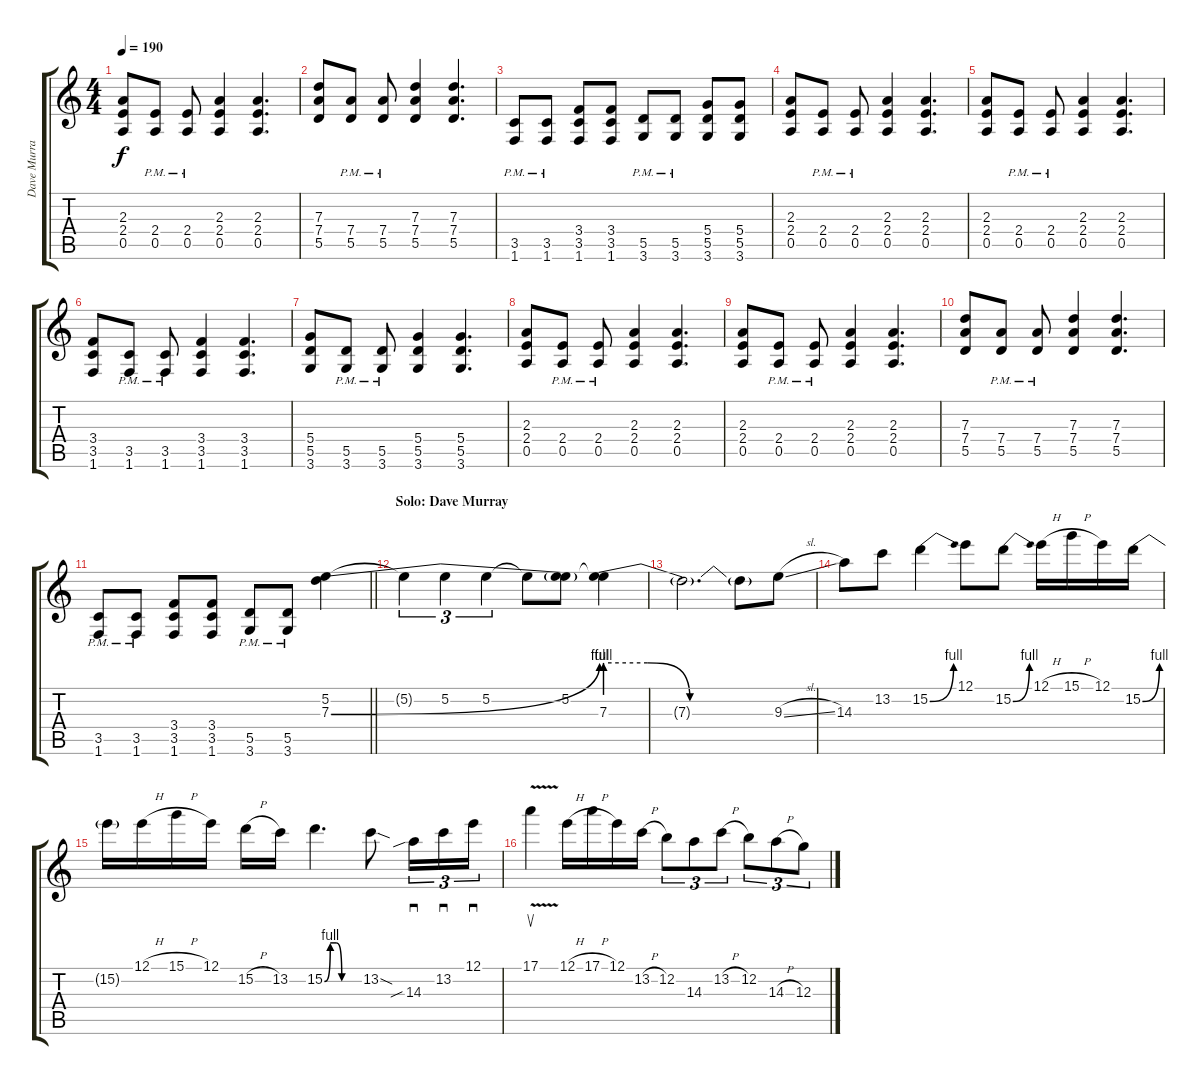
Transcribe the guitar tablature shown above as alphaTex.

\track ("Dave Murray" "Dave Murra") {instrument overdrivenguitar}
\staff {score tabs}
\tuning (E4 B3 G3 D3 A2 E2) {hide}
\ts (4 4)
\tempo 190
\clef g2
\ks c
(2.3 2.4 0.5).8{dy f} (2.4{pm} 0.5{pm}).8 (2.4{pm} 0.5{pm}).8 (2.3 2.4 0.5).4 (2.3 2.4 0.5).4{d} |
(7.3 7.4 5.5).8 (7.4{pm} 5.5{pm}).8 (7.4{pm} 5.5{pm}).8 (7.3 7.4 5.5).4 (7.3 7.4 5.5).4{d} |
(3.5{pm} 1.6{pm}).8 (3.5{pm} 1.6{pm}).8 (3.4 3.5 1.6).8 (3.4 3.5 1.6).8 (5.5{pm} 3.6{pm}).8 (5.5{pm} 3.6{pm}).8 (5.4 5.5 3.6).8 (5.4 5.5 3.6).8 |
(2.3 2.4 0.5).8 (2.4{pm} 0.5{pm}).8 (2.4{pm} 0.5{pm}).8 (2.3 2.4 0.5).4 (2.3 2.4 0.5).4{d} |
(2.3 2.4 0.5).8 (2.4{pm} 0.5{pm}).8 (2.4{pm} 0.5{pm}).8 (2.3 2.4 0.5).4 (2.3 2.4 0.5).4{d} |
(3.4 3.5 1.6).8 (3.5{pm} 1.6{pm}).8 (3.5{pm} 1.6{pm}).8 (3.4 3.5 1.6).4 (3.4 3.5 1.6).4{d} |
(5.4 5.5 3.6).8 (5.5{pm} 3.6{pm}).8 (5.5{pm} 3.6{pm}).8 (5.4 5.5 3.6).4 (5.4 5.5 3.6).4{d} |
(2.3 2.4 0.5).8 (2.4{pm} 0.5{pm}).8 (2.4{pm} 0.5{pm}).8 (2.3 2.4 0.5).4 (2.3 2.4 0.5).4{d} |
(2.3 2.4 0.5).8 (2.4{pm} 0.5{pm}).8 (2.4{pm} 0.5{pm}).8 (2.3 2.4 0.5).4 (2.3 2.4 0.5).4{d} |
(7.3 7.4 5.5).8 (7.4{pm} 5.5{pm}).8 (7.4{pm} 5.5{pm}).8 (7.3 7.4 5.5).4 (7.3 7.4 5.5).4{d} |
\barLineRight lightlight
(3.5{pm} 1.6{pm}).8 (3.5{pm} 1.6{pm}).8 (3.4 3.5 1.6).8 (3.4 3.5 1.6).8 (5.5{pm} 3.6{pm}).8 (5.5{pm} 3.6{pm}).8 (5.2 7.3{be (bend 0 0 60 4)}).4 |
\section ("" "Solo: Dave Murray")
5.2{t}.4{tu (3 2)} 5.2.4{tu (3 2)} 5.2.4{tu (3 2)} 5.2{t}.8 (5.2 7.3{t}).8 (5.2{t} 7.3{be (custom 0 4 15 4 30 0 60 0)}).4 |
7.3{t}.2{d} 7.3{t}.8 9.3{sl}.8 |
14.3.8 13.2.8 15.2{be (bend 0 0 60 4)}.4 12.1.8 15.2{be (bend 0 0 60 4)}.8 12.1{h}.16 15.1{h}.16 12.1.16 15.2{be (bend 0 0 60 4)}.16 |
15.2{t}.16 12.1{h}.16 15.1{h}.16 12.1.16 15.2{h}.16 13.2.16 15.2{be (custom 0 0 10 4 20 4 30 0 60 0)}.4{d} 13.2{sod}.8 14.3{sib}.16{sd tu (3 2)} 13.2.16{sd tu (3 2)} 12.1.16{sd tu (3 2)} |
17.1{v}.4{su} 12.1{h}.16 17.1{h}.16 12.1.16 13.2{h}.16 12.2.8{tu (3 2)} 14.3.8{tu (3 2)} 13.2{h}.8{tu (3 2)} 12.2.8{tu (3 2)} 14.3{h}.8{tu (3 2)} 12.3.8{tu (3 2)}
